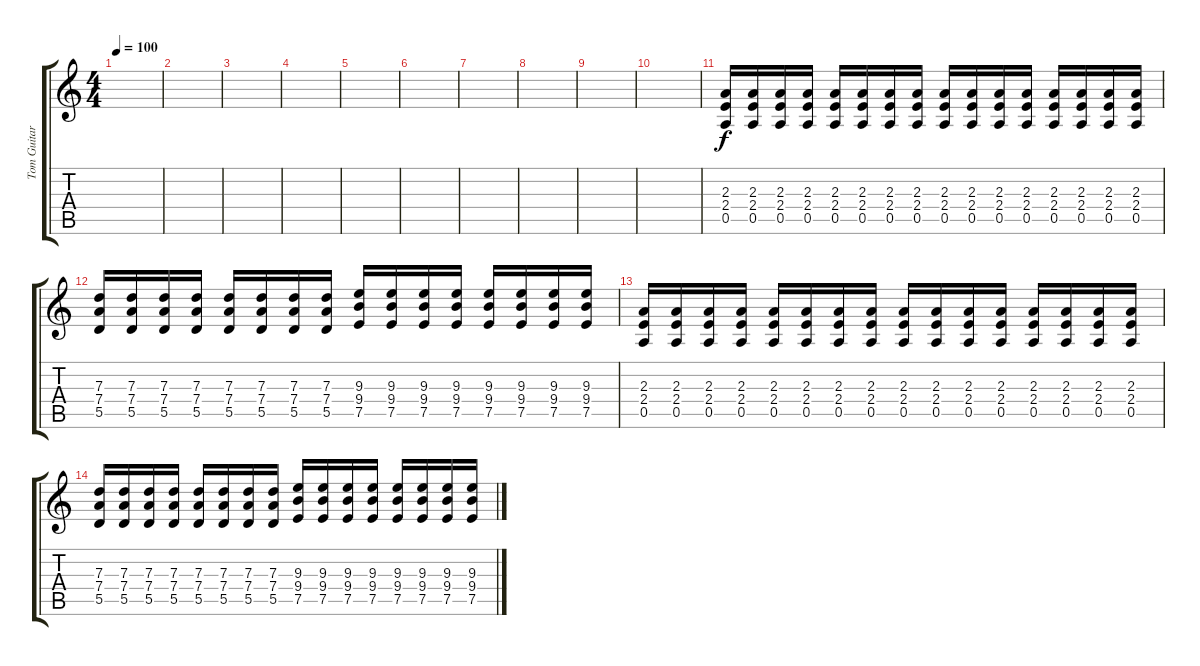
\track ("Tom Guitar 2" "Tom Guitar") {instrument distortionguitar}
\staff {score tabs}
\tuning (E4 B3 G3 D3 A2 E2) {hide}
\ts (4 4)
\tempo 100
\clef g2
\ks c
|
|
|
|
|
|
|
|
|
|
(2.3 2.4 0.5).16{volume 10} (2.3 2.4 0.5).16 (2.3 2.4 0.5).16 (2.3 2.4 0.5).16 (2.3 2.4 0.5).16 (2.3 2.4 0.5).16 (2.3 2.4 0.5).16 (2.3 2.4 0.5).16 (2.3 2.4 0.5).16 (2.3 2.4 0.5).16 (2.3 2.4 0.5).16 (2.3 2.4 0.5).16 (2.3 2.4 0.5).16 (2.3 2.4 0.5).16 (2.3 2.4 0.5).16 (2.3 2.4 0.5).16 |
(7.3 7.4 5.5).16 (7.3 7.4 5.5).16 (7.3 7.4 5.5).16 (7.3 7.4 5.5).16 (7.3 7.4 5.5).16 (7.3 7.4 5.5).16 (7.3 7.4 5.5).16 (7.3 7.4 5.5).16 (9.3 9.4 7.5).16 (9.3 9.4 7.5).16 (9.3 9.4 7.5).16 (9.3 9.4 7.5).16 (9.3 9.4 7.5).16 (9.3 9.4 7.5).16 (9.3 9.4 7.5).16 (9.3 9.4 7.5).16 |
(2.3 2.4 0.5).16{volume 10} (2.3 2.4 0.5).16 (2.3 2.4 0.5).16 (2.3 2.4 0.5).16 (2.3 2.4 0.5).16 (2.3 2.4 0.5).16 (2.3 2.4 0.5).16 (2.3 2.4 0.5).16 (2.3 2.4 0.5).16 (2.3 2.4 0.5).16 (2.3 2.4 0.5).16 (2.3 2.4 0.5).16 (2.3 2.4 0.5).16 (2.3 2.4 0.5).16 (2.3 2.4 0.5).16 (2.3 2.4 0.5).16 |
(7.3 7.4 5.5).16 (7.3 7.4 5.5).16 (7.3 7.4 5.5).16 (7.3 7.4 5.5).16 (7.3 7.4 5.5).16 (7.3 7.4 5.5).16 (7.3 7.4 5.5).16 (7.3 7.4 5.5).16 (9.3 9.4 7.5).16 (9.3 9.4 7.5).16 (9.3 9.4 7.5).16 (9.3 9.4 7.5).16 (9.3 9.4 7.5).16 (9.3 9.4 7.5).16 (9.3 9.4 7.5).16 (9.3 9.4 7.5).16
